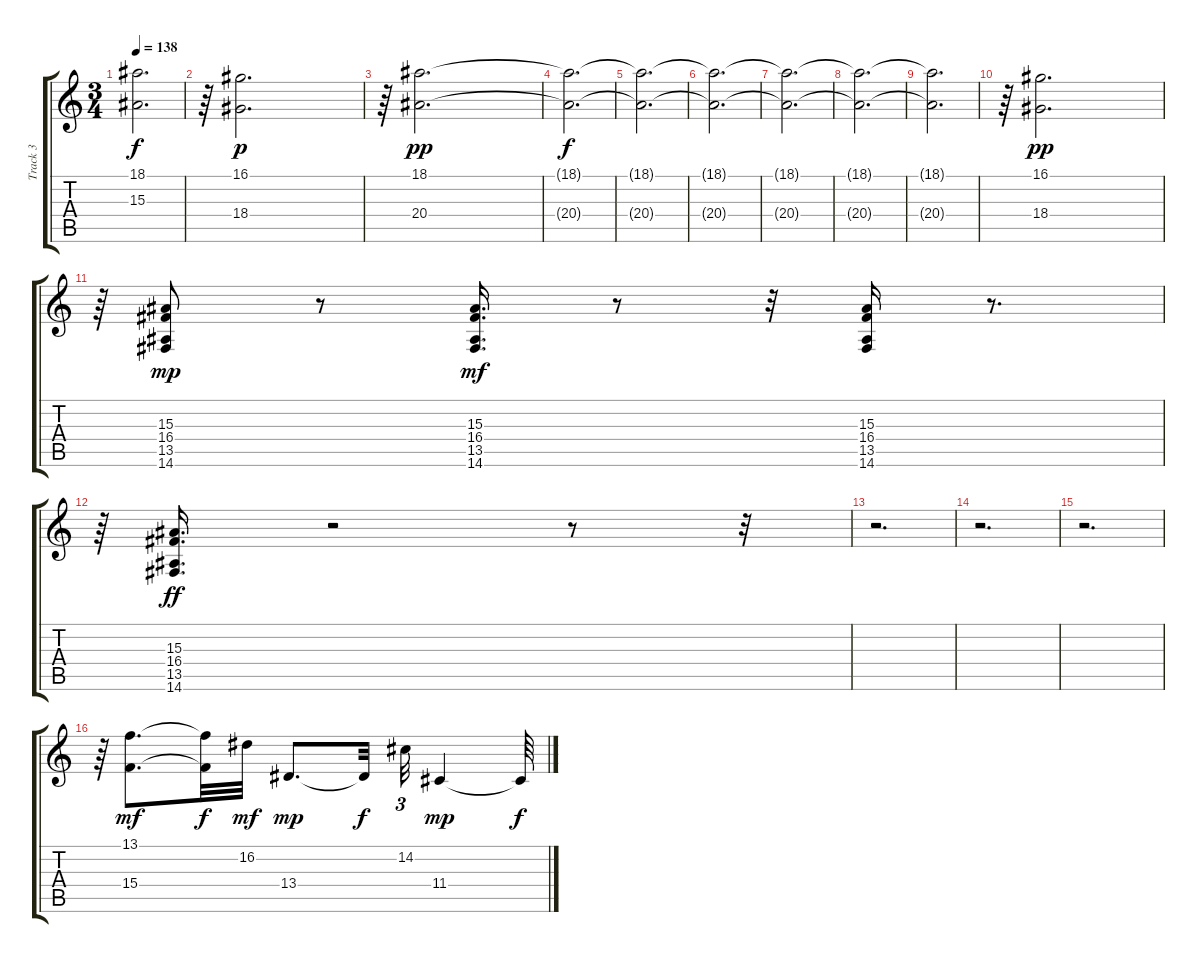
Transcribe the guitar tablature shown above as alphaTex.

\track ("Track 3" "Track 3") {instrument stringensemble2}
\staff {score tabs}
\tuning (E4 B3 G3 D3 A2 E2) {hide}
\ts (3 4)
\tempo 138
\clef g2
\ks c
(18.1{t} 15.3{t}).2{d dy f} |
r.64 (16.1 18.4).2{d dy p} |
r.64 (18.1 20.4).2{d dy pp} |
(18.1{t} 20.4{t}).2{d dy f} |
(18.1{t} 20.4{t}).2{d} |
(18.1{t} 20.4{t}).2{d} |
(18.1{t} 20.4{t}).2{d} |
(18.1{t} 20.4{t}).2{d} |
(18.1{t} 20.4{t}).2{d} |
r.64 (16.1 18.4).2{d dy pp} |
r.64 (15.3 16.4 13.5 14.6).8{dy mp} r.8 (15.3 16.4 13.5 14.6).16{d dy mf} r.8 r.32 (15.3 16.4 13.5 14.6).16 r.8{d} |
r.64 (15.3 16.4 13.5 14.6).16{d dy ff} r.2 r.8 r.32 |
r.2{d} |
r.2{d} |
r.2{d} |
r.64 (13.1 15.4).8{d dy mf} (13.1{t} 15.4{t}).32{dy f} 16.2.32{dy mf} 13.4.8{d dy mp} 13.4{t}.32{dy f} 14.2.32{tu (3 2)} 11.4.4{dy mp} 11.4{t}.64{dy f}
